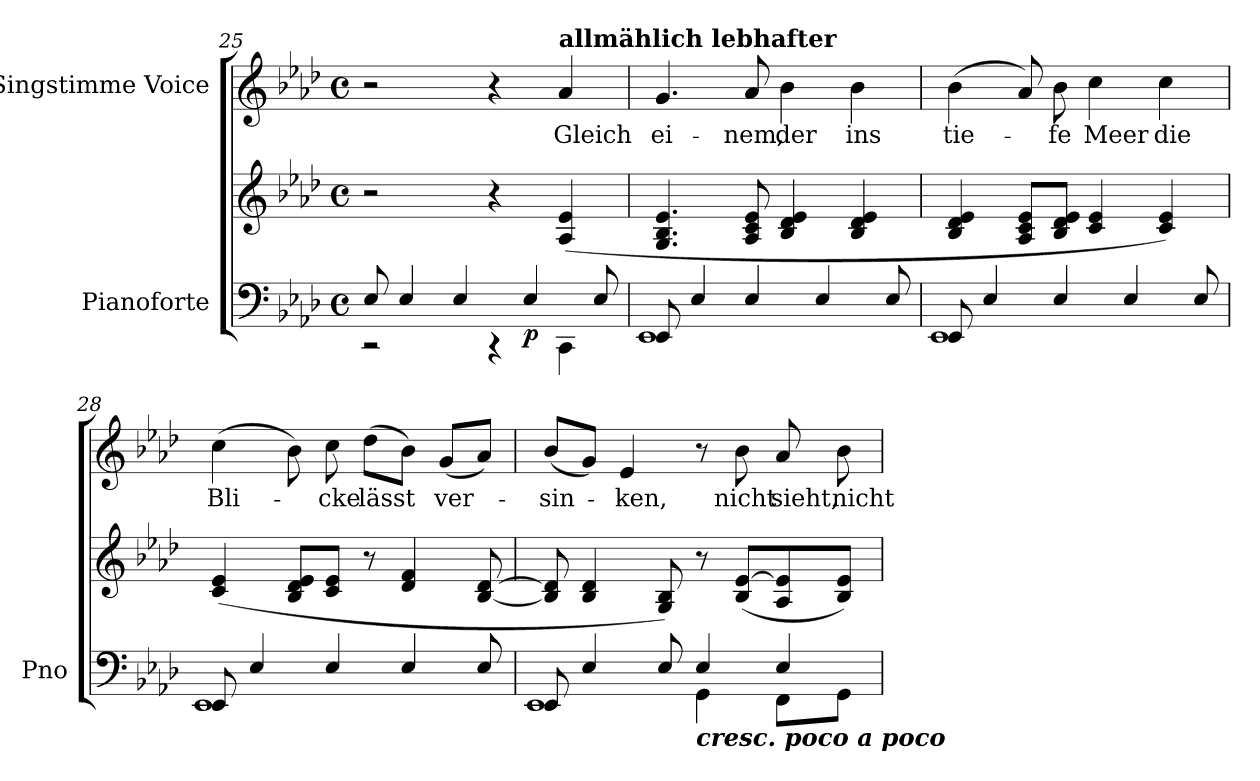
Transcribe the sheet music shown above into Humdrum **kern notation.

**kern	**kern	**dynam	**kern	**text
*part2	*part2	*part2	*part1	*part1
*staff3	*staff2	*staff2/3	*staff1	*staff1
*I"Pianoforte	*	*	*I"Singstimme Voice	*
*I'Pno	*	*	*	*
*clefF4	*clefG2	*	*clefG2	*
*k[b-e-a-d-]	*k[b-e-a-d-]	*	*k[b-e-a-d-]	*
*M4/4	*M4/4	*	*M4/4	*
*met(c)	*met(c)	*	*met(c)	*
=25	=25	=25	=25	=25
*^	*	*	*	*
8E-/	2r	2r	.	2r	.
4E-/	.	.	.	.	.
4E-/	.	.	.	.	.
.	4r	4r	.	4r	.
!	!	!	!LO:DY:b=2	!	!
4E-/	.	.	p	.	.
!	!	!	!	!LO:TX:a:B:t=allmählich lebhafter	!
!	!	!	!	!	!LO:LY:b
.	4CC\	(4A-/ 4e-/	.	4a-/	Gleich
8E-/	.	.	.	.	.
=26	=26	=26	=26	=26	=26
!	!	!	!	!	!LO:LY:b
8EE-/	1EE-	4.G/ 4.B-/ 4.e-/	.	4.g/	ei-
4E-/	.	.	.	.	.
!	!	!	!	!	!LO:LY:b
4E-/	.	8A-/ 8c/ 8e-/	.	8a-/	-nem,
!	!	!	!	!	!LO:LY:b
.	.	4B-/ 4d-/ 4e-/	.	4b-\	der
4E-/	.	.	.	.	.
!	!	!	!	!	!LO:LY:b
.	.	4B-/ 4d-/ 4e-/	.	4b-\	ins
8E-/	.	.	.	.	.
=27	=27	=27	=27	=27	=27
!	!	!	!	!	!LO:LY:b
8EE-/	1EE-	4B-/ 4d-/ 4e-/	.	(4b-\	tie--
4E-/	.	.	.	.	.
.	.	8A-/ 8c/ 8e-/L	.	8a-/)	.
!	!	!	!	!	!LO:LY:b
4E-/	.	8B-/ 8d-/ 8e-/J	.	8b-\	-fe
!	!	!	!	!	!LO:LY:b
.	.	4c/ 4e-/	.	4cc\	Meer
4E-/	.	.	.	.	.
!	!	!	!	!	!LO:LY:b
.	.	4c/ 4e-/)	.	4cc\	die
8E-/	.	.	.	.	.
!!LO:PB:g=z
=28	=28	=28	=28	=28	=28
!	!	!	!	!	!LO:LY:b
8EE-/	1EE-	(4c/ 4e-/	.	(4cc\	Bli-
4E-/	.	.	.	.	.
.	.	8B-/ 8d-/ 8e-/L	.	8b-\)	.
!	!	!	!	!	!LO:LY:b
4E-/	.	8c/ 8e-/J	.	8cc\	-cke
!	!	!	!	!	!LO:LY:b
.	.	8r	.	(8dd-\L	lässt
4E-/	.	4d-/ 4f/	.	8b-\J)	.
!	!	!	!	!	!LO:LY:b
.	.	.	.	(8g/L	ver-
8E-/	.	[8B-/ [8d-/	.	8a-/J)	.
=29	=29	=29	=29	=29	=29
*	*^	*	*	*	*
!	!	!	!	!	!	!LO:LY:b
8EE-/	2ryy	1EE-	8B-/] 8d-/]	.	(8b-/L	-sin-
4E-/	.	.	4B-/ 4d-/	.	8g/J)	.
!	!	!	!	!	!	!LO:LY:b
.	.	.	.	.	4e-/	-ken,
8E-/	.	.	8G/ 8B-/)	.	.	.
!LO:TX:b:Bi:t=cresc. poco a poco	!	!	!	!	!	!
4E-/	4GG\	.	8r	.	8r	.
!	!	!	!	!	!	!LO:LY:b
.	.	.	(8B-/ [8e-/L	.	8b-\	nicht
!	!	!	!	!	!	!LO:LY:b
4E-/	8FF\L	.	8A-/ 8e-/]	.	8a-/	sieht,
!	!	!	!	!	!	!LO:LY:b
.	8GG\J	.	8B-/ 8e-/J)	.	8b-\	nicht
*v	*v	*v	*	*	*	*
=	=	=	=	=
*-	*-	*-	*-	*-
